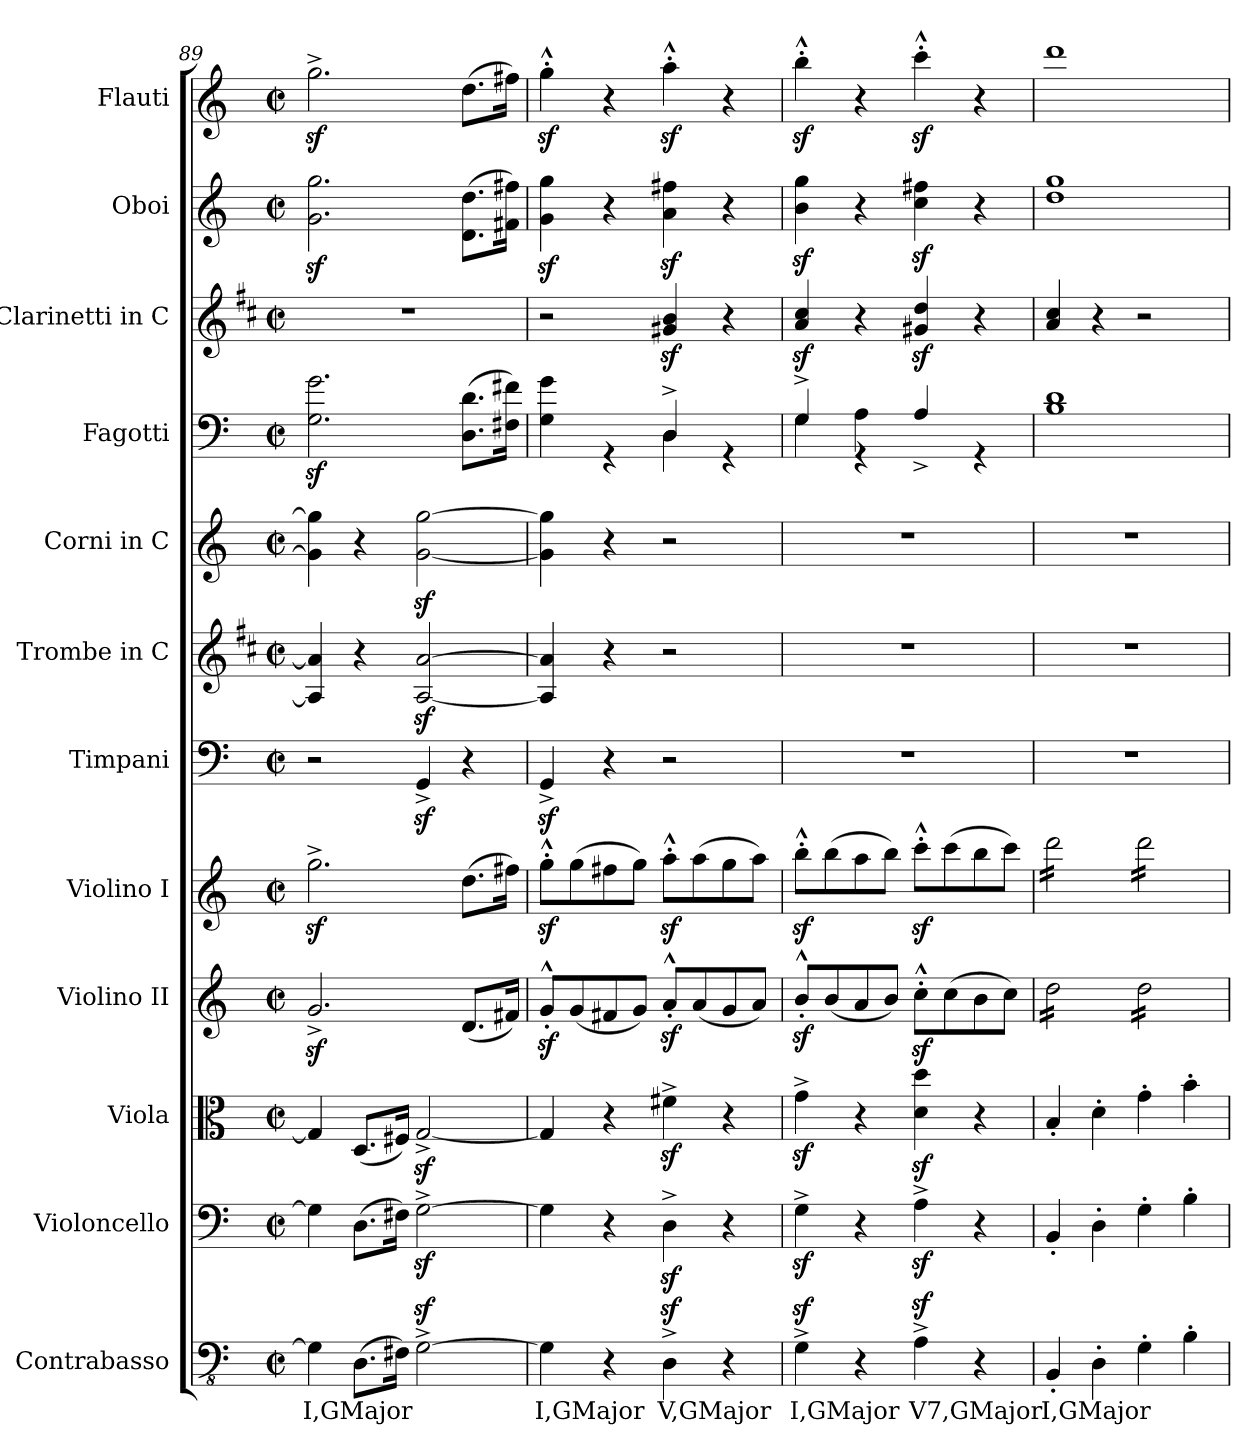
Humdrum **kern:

**kern	**text	**kern	**kern	**kern	**kern	**kern	**kern	**kern	**kern	**dynam	**kern	**kern	**kern
*part12	*part12	*part11	*part10	*part9	*part8	*part7	*part6	*part5	*part4	*part4	*part3	*part2	*part1
*staff12	*staff12	*staff11	*staff10	*staff9	*staff8	*staff7	*staff6	*staff5	*staff4	*staff4	*staff3	*staff2	*staff1
*I"Contrabasso	*	*I"Violoncello	*I"Viola	*I"Violino II	*I"Violino I	*I"Timpani	*I"Trombe in C	*I"Corni in C	*I"Fagotti	*	*I"Clarinetti in C	*I"Oboi	*I"Flauti
*	*	*	*	*	*	*I'Timp.	*I'Tr.	*I'Cor.	*I'Fag.	*	*I'Cl.	*I'Ob.	*I'Fl.
!!LO:PB:g=z
*clefFv4	*	*clefF4	*clefC3	*clefG2	*clefG2	*clefF4	*clefG2	*clefG2	*clefF4	*	*clefG2	*clefG2	*clefG2
*	*	*	*	*	*	*	*ITrd1c2	*ITrd7c12	*	*	*ITrd1c2	*	*
*k[]	*	*k[]	*k[]	*k[]	*k[]	*k[]	*k[]	*k[]	*k[]	*	*k[]	*k[]	*k[]
*M2/2	*	*M2/2	*M2/2	*M2/2	*M2/2	*M2/2	*M2/2	*M2/2	*M2/2	*	*M2/2	*M2/2	*M2/2
*met(c|)	*	*met(c|)	*met(c|)	*met(c|)	*met(c|)	*met(c|)	*met(c|)	*met(c|)	*met(c|)	*	*met(c|)	*met(c|)	*met(c|)
=89	=89	=89	=89	=89	=89	=89	=89	=89	=89	=89	=89	=89	=89
4GG\]	I,GMajor	4G\]	4G/]	2.gz<^/	2.ggz<^\	2r	4G/] 4g/]	4G\] 4g\]	2.G\z< 2.g\z<	.	1r	2.g\z< 2.gg\z<	2.ggz<^\
(8.DD\L	.	(8.D\L	(8.D/L	.	.	.	4r	4r	.	.	.	.	.
16FF#X\Jk)	.	16F#X\Jk)	16F#X/Jk)	.	.	.	.	.	.	.	.	.	.
[2GGz<^\	.	[2Gz<^\	[2Gz<^/	.	.	4GGz<^/	[2G/z< [2g/z<	[2G\z< [2g\z<	.	.	.	.	.
.	.	.	.	(8.d/L	(8.dd\L	4r	.	.	(8.D\ 8.d\L	.	.	(8.d\ 8.dd\L	(8.dd\L
.	.	.	.	16f#X/Jk)	16ff#X\Jk)	.	.	.	16F#X\ 16f#X\Jk)	.	.	16f#X\ 16ff#X\Jk)	16ff#X\Jk)
=90	=90	=90	=90	=90	=90	=90	=90	=90	=90	=90	=90	=90	=90
*	*	*	*	*	*	*	*	*	*^	*	*	*	*
!	!	!	!	!	!	!	!	!	!	!	!LO:DY:b	!	!	!
!	!	!	!	!	!	!	!	!	!	!	!LO:DY:n=1:b	!	!	!
4GG\]	I,GMajor	4G\]	4G/]	8gz<'^^/L	8ggz<'^^\L	4GGz<^/	4G/] 4g/]	4G\] 4g\]	4G\ 4g\	2ryy	sf sf	2r	4g\z< 4gg\z<	4ggz<'^^\
.	.	.	.	(8g/	(8gg\	.	.	.	.	.	.	.	.	.
4r	.	4r	4r	8f#X/	8ff#X\	4r	4r	4r	4rGG	.	.	.	4r	4r
.	.	.	.	8g/J)	8gg\J)	.	.	.	.	.	.	.	.	.
4DDz<^\	V,GMajor	4Dz<^\	4f#Xz<^\	8az<'^^/L	8aaz<'^^\L	2r	2r	2r	4D^/	4D\	.	4f#X/z< 4a/z<	4a\z< 4ff#X\z<	4aaz<'^^\
.	.	.	.	(8a/	(8aa\	.	.	.	.	.	.	.	.	.
4r	.	4r	4r	8g/	8gg\	.	.	.	4rGG	4ryy	.	4r	4r	4r
.	.	.	.	8a/J)	8aa\J)	.	.	.	.	.	.	.	.	.
=91	=91	=91	=91	=91	=91	=91	=91	=91	=91	=91	=91	=91	=91	=91
!	!	!	!	!	!	!	!	!	!	!	!LO:DY:b	!	!	!
!	!	!	!	!	!	!	!	!	!	!	!LO:DY:n=1:b	!	!	!
4GGz<^\	I,GMajor	4Gz<^\	4gz<^\	8bz<'^^/L	8bbz<'^^\L	1r	1r	1r	4G^/	4G\	sf sf	4g/z< 4b/z<	4b\z< 4gg\z<	4bbz<'^^\
.	.	.	.	(8b/	(8bb\	.	.	.	.	.	.	.	.	.
4r	.	4r	4r	8a/	8aa\	.	.	.	4rGG	4A\	.	4r	4r	4r
.	.	.	.	8b/J)	8bb\J)	.	.	.	.	.	.	.	.	.
4AAz<^\	V7,GMajor	4Az<^\	4d\z< 4dd\z<	8ccz<'^^\L	8cccz<'^^\L	.	.	.	4A^/	2ryy	.	4f#X/z< 4cc/z<	4cc\z< 4ff#X\z<	4cccz<'^^\
.	.	.	.	(8cc\	(8ccc\	.	.	.	.	.	.	.	.	.
4r	.	4r	4r	8b\	8bb\	.	.	.	4rGG	.	.	4r	4r	4r
.	.	.	.	8cc\J)	8ccc\J)	.	.	.	.	.	.	.	.	.
*	*	*	*	*	*	*	*	*	*v	*v	*	*	*	*
=92	=92	=92	=92	=92	=92	=92	=92	=92	=92	=92	=92	=92	=92
*	*	*	*	*tremolo	*	*	*	*	*	*	*	*	*
*	*	*	*	*	*tremolo	*	*	*	*	*	*	*	*
4BBB'/	I,GMajor	4BB'/	4B'/	16dd\LL	16ddd\LL	1r	1r	1r	1B 1d	.	4g/ 4b/	1dd 1gg	1ddd
.	.	.	.	16dd\	16ddd\	.	.	.	.	.	.	.	.
.	.	.	.	16dd\	16ddd\	.	.	.	.	.	.	.	.
.	.	.	.	16dd\	16ddd\	.	.	.	.	.	.	.	.
4DD'\	.	4D'\	4d'\	16dd\	16ddd\	.	.	.	.	.	4r	.	.
.	.	.	.	16dd\	16ddd\	.	.	.	.	.	.	.	.
.	.	.	.	16dd\	16ddd\	.	.	.	.	.	.	.	.
.	.	.	.	16dd\JJ	16ddd\JJ	.	.	.	.	.	.	.	.
4GG'\	.	4G'\	4g'\	16dd\LL	16ddd\LL	.	.	.	.	.	2r	.	.
.	.	.	.	16dd\	16ddd\	.	.	.	.	.	.	.	.
.	.	.	.	16dd\	16ddd\	.	.	.	.	.	.	.	.
.	.	.	.	16dd\	16ddd\	.	.	.	.	.	.	.	.
4BB'\	.	4B'\	4b'\	16dd\	16ddd\	.	.	.	.	.	.	.	.
.	.	.	.	16dd\	16ddd\	.	.	.	.	.	.	.	.
.	.	.	.	16dd\	16ddd\	.	.	.	.	.	.	.	.
.	.	.	.	16dd\JJ	16ddd\JJ	.	.	.	.	.	.	.	.
*	*	*	*	*	*Xtremolo	*	*	*	*	*	*	*	*
*	*	*	*	*Xtremolo	*	*	*	*	*	*	*	*	*
=	=	=	=	=	=	=	=	=	=	=	=	=	=
*-	*-	*-	*-	*-	*-	*-	*-	*-	*-	*-	*-	*-	*-
